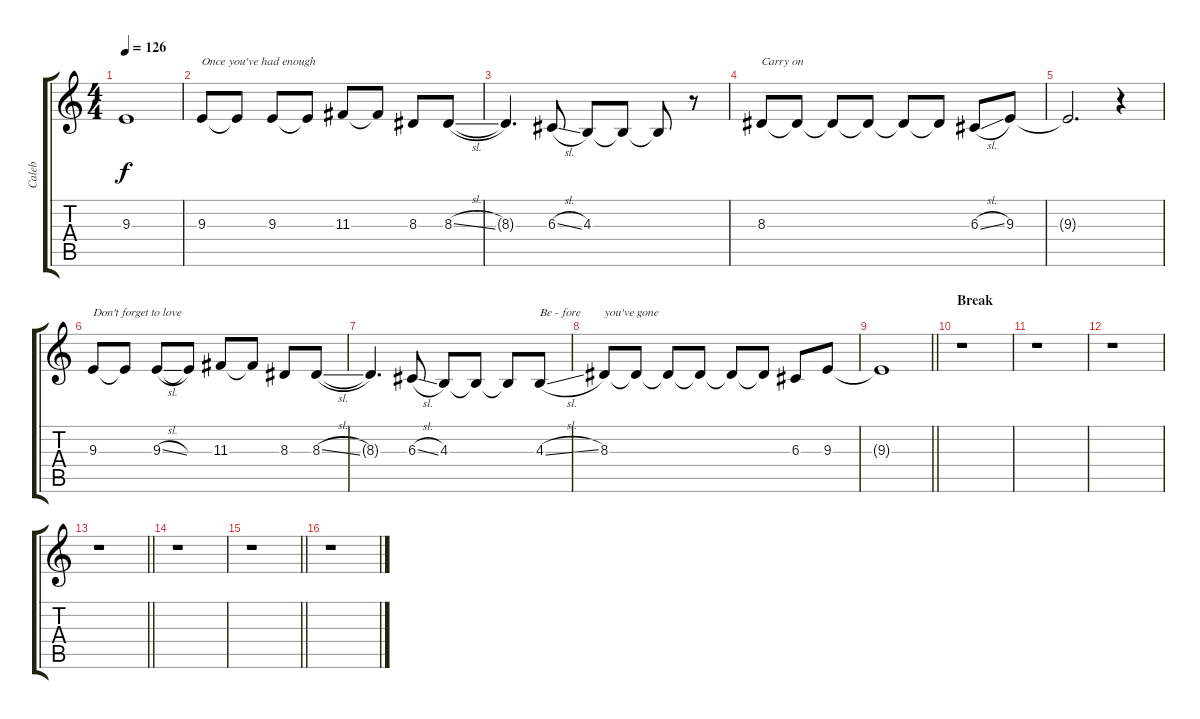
\track ("Caleb" "Caleb") {instrument flute}
\staff {score tabs}
\tuning (E4 B3 G3 D3 A2 E2) {hide}
\ts (4 4)
\tempo 126
\clef g2
\ks c
9.3{t}.1{dy f} |
9.3.8{txt "Once you've had enough"} 9.3{t}.8 9.3.8 9.3{t}.8 11.3.8 11.3{t}.8 8.3.8 8.3{sl}.8 |
8.3{t}.4{d} 6.3{sl}.8 4.3.8 4.3{t}.8 4.3{t}.8 r.8 |
8.3.8{txt "Carry on"} 8.3{t}.8 8.3{t}.8 8.3{t}.8 8.3{t}.8 8.3{t}.8 6.3{sl}.8 9.3.8 |
9.3{t}.2{d} r.4 |
9.3.8{txt "Don't forget to love"} 9.3{t}.8 9.3{sl}.8 9.3{t}.8 11.3.8 11.3{t}.8 8.3.8 8.3{sl}.8 |
8.3{t}.4{d} 6.3{sl}.8 4.3.8 4.3{t}.8 4.3{t}.8 4.3{sl}.8{txt "Be - fore"} |
8.3.8{txt "you've gone"} 8.3{t}.8 8.3{t}.8 8.3{t}.8 8.3{t}.8 8.3{t}.8 6.3.8 9.3.8 |
\barLineRight lightlight
9.3{t}.1 |
\section ("" "Break")
r.1 |
r.1 |
r.1 |
\barLineRight lightlight
r.1 |
r.1 |
\barLineRight lightlight
r.1 |
r.1
